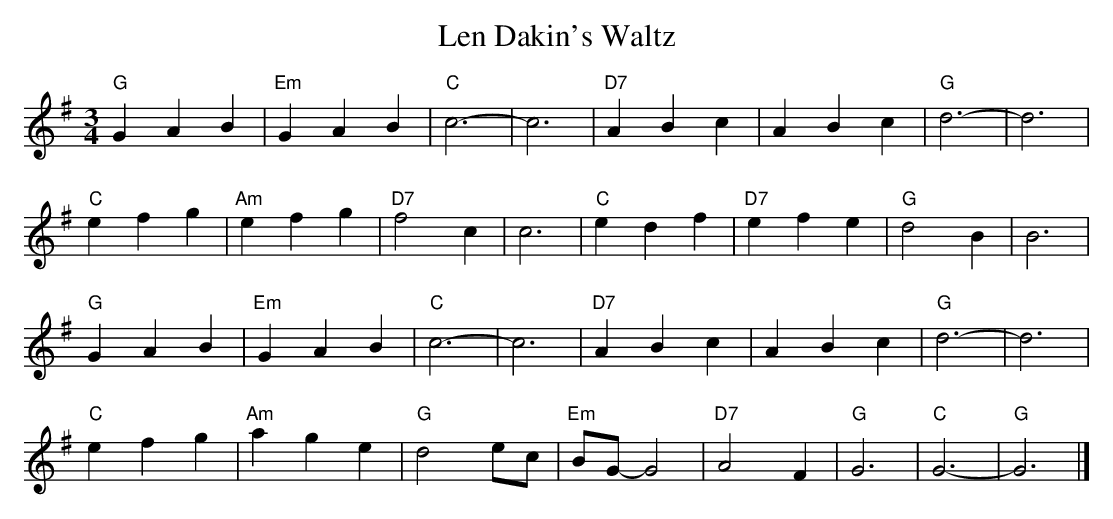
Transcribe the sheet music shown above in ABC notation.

X:1
T:Len Dakin's Waltz
M:3/4
L:1/8
K:G
"G"G2A2B2 | "Em"G2A2B2 | "C"c6- | c6 | "D7" A2B2c2 | A2B2c2 | "G"d6- | d6 |
"C"e2f2g2 | "Am"e2f2g2 | "D7"f4c2 | c6 | "C"e2d2f2 | "D7"e2f2e2 | "G"d4B2 | B6 |
"G"G2A2B2 | "Em"G2A2B2 | "C"c6- | c6 | "D7" A2B2c2 | A2B2c2 | "G"d6- | d6 |
"C"e2f2g2 | "Am"a2g2e2 | "G"d4ec | "Em"BG-G4 | "D7"A4F2 | "G"G6 | "C"G6-   | "G"G6 |]
